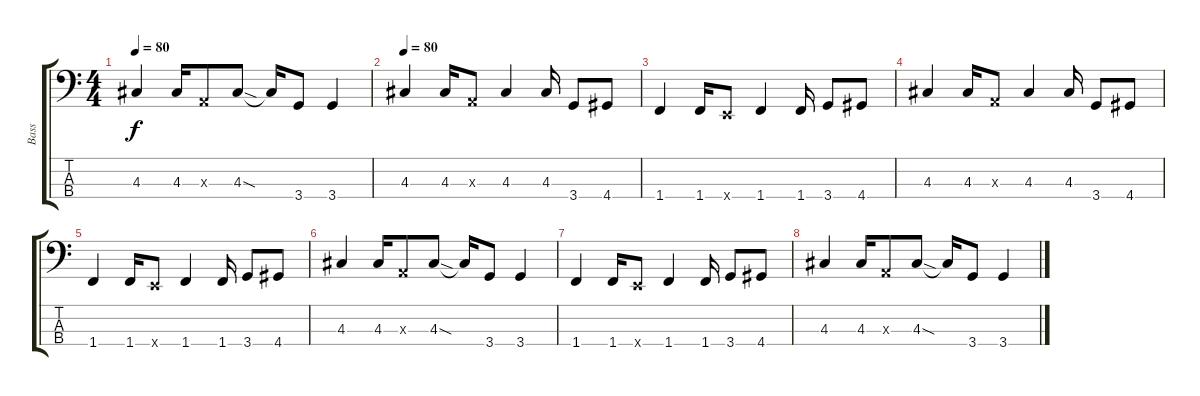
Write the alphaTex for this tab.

\track ("Bass" "Bass") {instrument electricbasspick}
\staff {score tabs}
\tuning (G2 D2 A1 E1) {hide}
\ts (4 4)
\tempo 80
\clef f4
\ks c
4.3.4{dy f} 4.3.16 0.3{x}.8 4.3{sod}.8 4.3{t}.16 3.4.8 3.4.4 |
\tempo 80
4.3.4 4.3.16 0.3{x}.8 4.3.4 4.3.16 3.4.8 4.4.8 |
1.4.4 1.4.16 0.4{x}.8 1.4.4 1.4.16 3.4.8 4.4.8 |
4.3.4 4.3.16 0.3{x}.8 4.3.4 4.3.16 3.4.8 4.4.8 |
1.4.4 1.4.16 0.4{x}.8 1.4.4 1.4.16 3.4.8 4.4.8 |
4.3.4 4.3.16 0.3{x}.8 4.3{sod}.8 4.3{t}.16 3.4.8 3.4.4 |
1.4.4 1.4.16 0.4{x}.8 1.4.4 1.4.16 3.4.8 4.4.8 |
4.3.4 4.3.16 0.3{x}.8 4.3{sod}.8 4.3{t}.16 3.4.8 3.4.4
